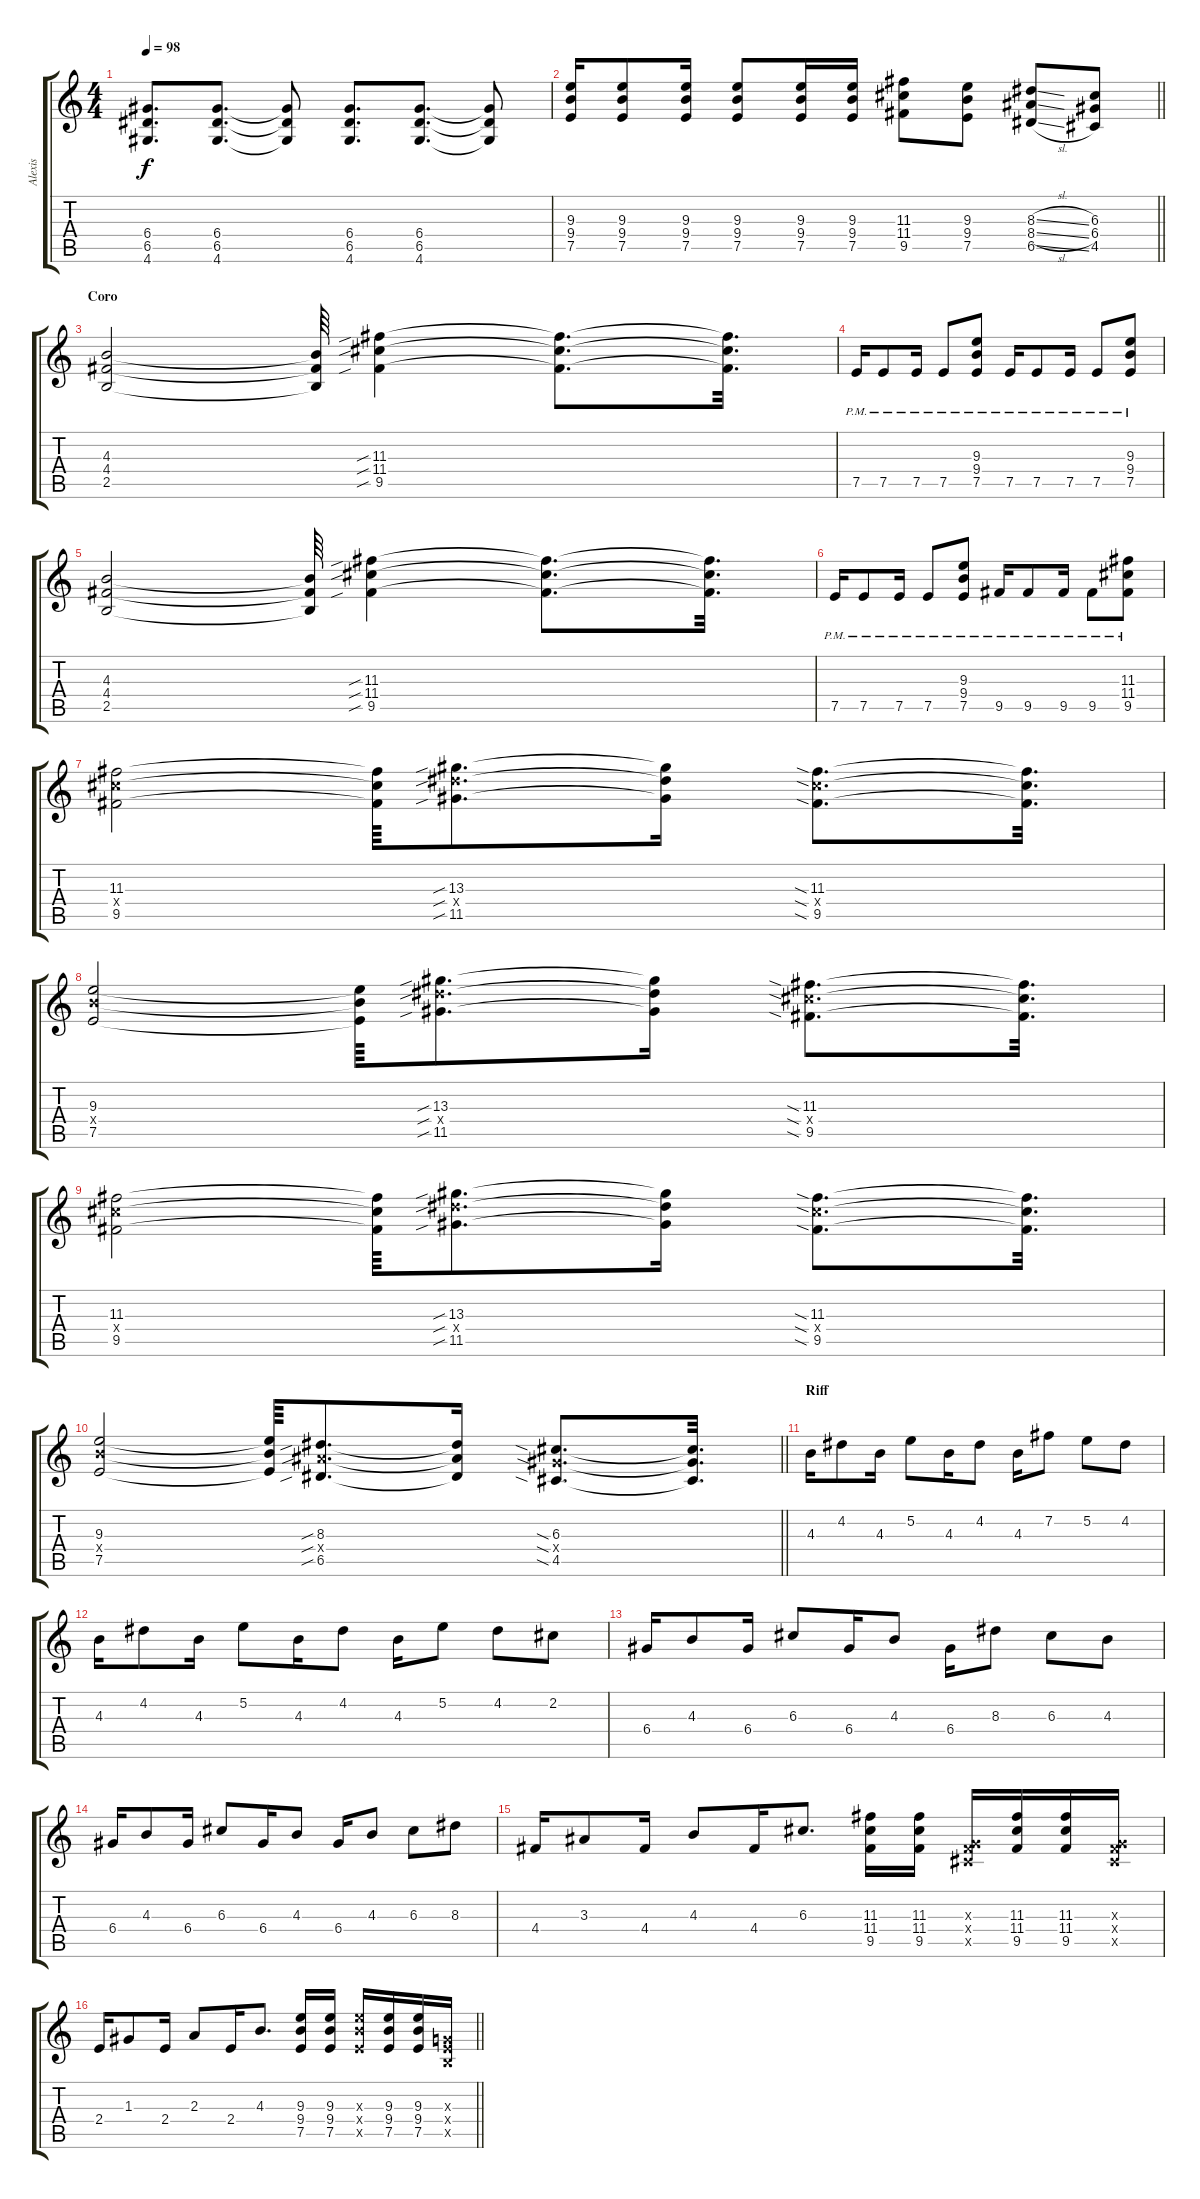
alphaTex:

\track ("Alexis" "Alexis") {instrument overdrivenguitar}
\staff {score tabs}
\tuning (E4 B3 G3 D3 A2 E2) {hide}
\ts (4 4)
\tempo 98
\clef g2
\ks c
(6.4 6.5 4.6).8{d dy f} (6.4 6.5 4.6).8{d} (6.4{t} 6.5{t} 4.6{t}).8 (6.4 6.5 4.6).8{d} (6.4 6.5 4.6).8{d} (6.4{t} 6.5{t} 4.6{t}).8 |
\barLineRight lightlight
(9.3 9.4 7.5).16 (9.3 9.4 7.5).8 (9.3 9.4 7.5).16 (9.3 9.4 7.5).8 (9.3 9.4 7.5).16 (9.3 9.4 7.5).16 (11.3 11.4 9.5).8 (9.3 9.4 7.5).8 (8.3{sl} 8.4{sl} 6.5{sl}).8 (6.3 6.4 4.5).8 |
\section ("" "Coro")
(4.3 4.4 2.5).2 (4.3{t} 4.4{t} 2.5{t}).64 (11.3{sib} 11.4{sib} 9.5{sib}).4 (11.3{t} 11.4{t} 9.5{t}).8{d} (11.3{t} 11.4{t} 9.5{t}).32{d} |
7.5{pm}.16 7.5{pm}.8 7.5{pm}.16 7.5{pm}.8 (9.3 9.4{pm} 7.5{pm}).8 7.5{pm}.16 7.5{pm}.8 7.5{pm}.16 7.5{pm}.8 (9.3 9.4{pm} 7.5{pm}).8 |
(4.3 4.4 2.5).2 (4.3{t} 4.4{t} 2.5{t}).64 (11.3{sib} 11.4{sib} 9.5{sib}).4 (11.3{t} 11.4{t} 9.5{t}).8{d} (11.3{t} 11.4{t} 9.5{t}).32{d} |
7.5{pm}.16 7.5{pm}.8 7.5{pm}.16 7.5{pm}.8 (9.3 9.4{pm} 7.5{pm}).8 9.5{pm}.16 9.5{pm}.8 9.5{pm}.16 9.5{pm}.8 (11.3 11.4{pm} 9.5{pm}).8 |
(11.3 11.4{x} 9.5).2 (11.3{t} 11.4{t} 9.5{t}).64 (13.3{sib} 13.4{sib x} 11.5{sib}).8{d} (13.3{t} 13.4{t} 11.5{t}).16 (11.3{sia} 11.4{sia x} 9.5{sia}).8{d} (11.3{t} 11.4{t} 9.5{t}).32{d} |
(9.3 9.4{x} 7.5).2 (9.3{t} 9.4{t} 7.5{t}).64 (13.3{sib} 13.4{sib x} 11.5{sib}).8{d} (13.3{t} 13.4{t} 11.5{t}).16 (11.3{sia} 11.4{sia x} 9.5{sia}).8{d} (11.3{t} 11.4{t} 9.5{t}).32{d} |
(11.3 11.4{x} 9.5).2 (11.3{t} 11.4{t} 9.5{t}).64 (13.3{sib} 13.4{sib x} 11.5{sib}).8{d} (13.3{t} 13.4{t} 11.5{t}).16 (11.3{sia} 11.4{sia x} 9.5{sia}).8{d} (11.3{t} 11.4{t} 9.5{t}).32{d} |
\barLineRight lightlight
(9.3 9.4{x} 7.5).2 (9.3{t} 9.4{t} 7.5{t}).64 (8.3{sib} 8.4{sib x} 6.5{sib}).8{d} (8.3{t} 8.4{t} 6.5{t}).16 (6.3{sia} 6.4{sia x} 4.5{sia}).8{d} (6.3{t} 6.4{t} 4.5{t}).32{d} |
\section ("" "Riff")
4.3.16 4.2.8 4.3.16 5.2.8 4.3.16 4.2.8 4.3.16 7.2.8 5.2.8 4.2.8 |
4.3.16 4.2.8 4.3.16 5.2.8 4.3.16 4.2.8 4.3.16 5.2.8 4.2.8 2.2.8 |
6.4.16 4.3.8 6.4.16 6.3.8 6.4.16 4.3.8 6.4.16 8.3.8 6.3.8 4.3.8 |
6.4.16 4.3.8 6.4.16 6.3.8 6.4.16 4.3.8 6.4.16 4.3.8 6.3.8 8.3.8 |
4.4.16 3.3.8 4.4.16 4.3.8 4.4.16 6.3.8{d} (11.3 11.4 9.5).16 (11.3 11.4 9.5).16 (0.3{x} 4.4{x} 4.5{x}).16 (11.3 11.4 9.5).16 (11.3 11.4 9.5).16 (0.3{x} 4.4{x} 4.5{x}).16 |
\barLineRight lightlight
2.4.16 1.3.8 2.4.16 2.3.8 2.4.16 4.3.8{d} (9.3 9.4 7.5).16 (9.3 9.4 7.5).16 (9.3{x} 9.4{x} 7.5{x}).16 (9.3 9.4 7.5).16 (9.3 9.4 7.5).16 (0.3{x} 2.4{x} 2.5{x}).16
